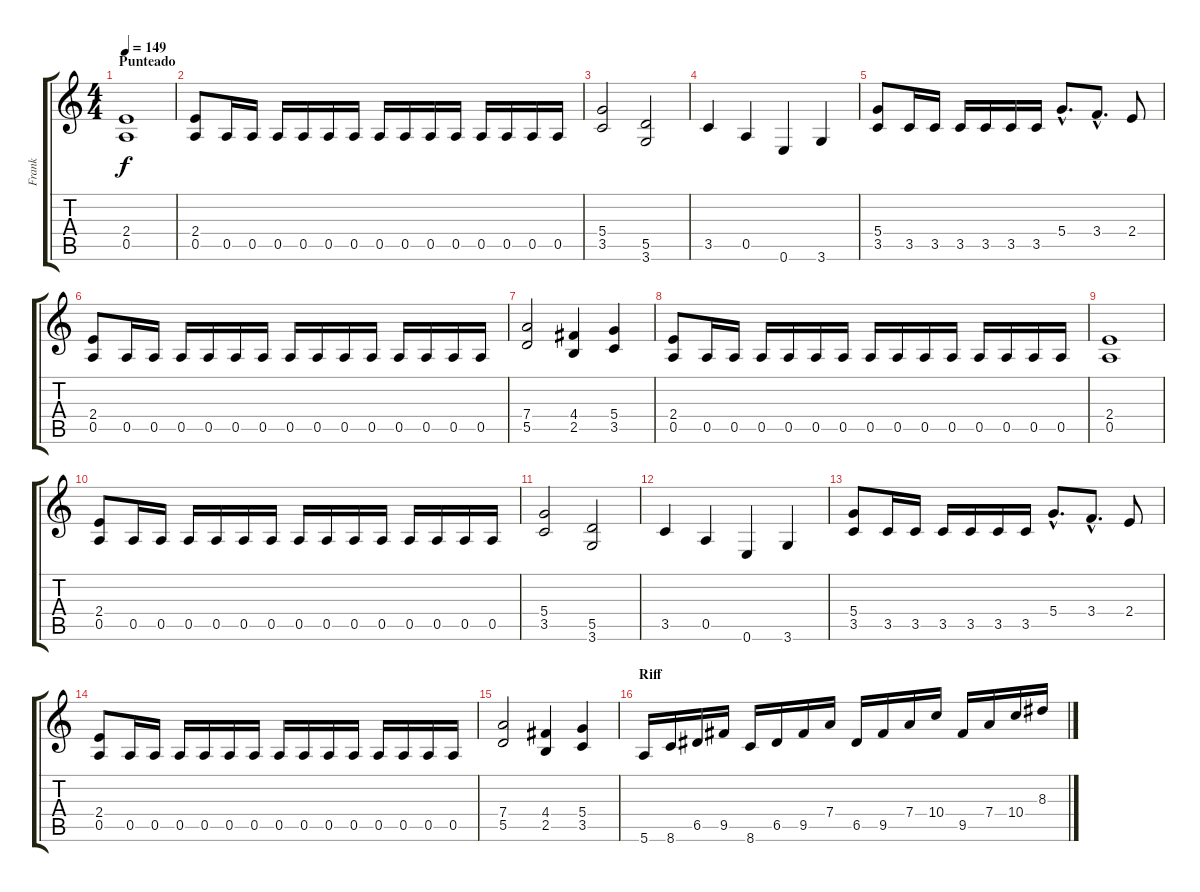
\track ("Frank" "Frank") {instrument distortionguitar}
\staff {score tabs}
\tuning (E4 B3 G3 D3 A2 E2) {hide}
\ts (4 4)
\section ("" "Punteado")
\tempo 149
\clef g2
\ks c
(2.4 0.5).1{dy f volume 16} |
(2.4 0.5).8 0.5.16 0.5.16 0.5.16 0.5.16 0.5.16 0.5.16 0.5.16 0.5.16 0.5.16 0.5.16 0.5.16 0.5.16 0.5.16 0.5.16 |
(5.4 3.5).2 (5.5 3.6).2 |
3.5.4 0.5.4 0.6.4 3.6.4 |
(5.4 3.5).8 3.5.16 3.5.16 3.5.16 3.5.16 3.5.16 3.5.16 5.4{hac}.8{d} 3.4{hac}.8{d} 2.4.8 |
(2.4 0.5).8 0.5.16 0.5.16 0.5.16 0.5.16 0.5.16 0.5.16 0.5.16 0.5.16 0.5.16 0.5.16 0.5.16 0.5.16 0.5.16 0.5.16 |
(7.4 5.5).2 (4.4 2.5).4 (5.4 3.5).4 |
(2.4 0.5).8 0.5.16 0.5.16 0.5.16 0.5.16 0.5.16 0.5.16 0.5.16 0.5.16 0.5.16 0.5.16 0.5.16 0.5.16 0.5.16 0.5.16 |
(2.4 0.5).1 |
(2.4 0.5).8 0.5.16 0.5.16 0.5.16 0.5.16 0.5.16 0.5.16 0.5.16 0.5.16 0.5.16 0.5.16 0.5.16 0.5.16 0.5.16 0.5.16 |
(5.4 3.5).2 (5.5 3.6).2 |
3.5.4 0.5.4 0.6.4 3.6.4 |
(5.4 3.5).8 3.5.16 3.5.16 3.5.16 3.5.16 3.5.16 3.5.16 5.4{hac}.8{d} 3.4{hac}.8{d} 2.4.8 |
(2.4 0.5).8 0.5.16 0.5.16 0.5.16 0.5.16 0.5.16 0.5.16 0.5.16 0.5.16 0.5.16 0.5.16 0.5.16 0.5.16 0.5.16 0.5.16 |
(7.4 5.5).2 (4.4 2.5).4 (5.4 3.5).4 |
\section ("" "Riff")
5.6.16{volume 12} 8.6.16 6.5.16 9.5.16 8.6.16 6.5.16 9.5.16 7.4.16 6.5.16 9.5.16 7.4.16 10.4.16 9.5.16 7.4.16 10.4.16 8.3.16
